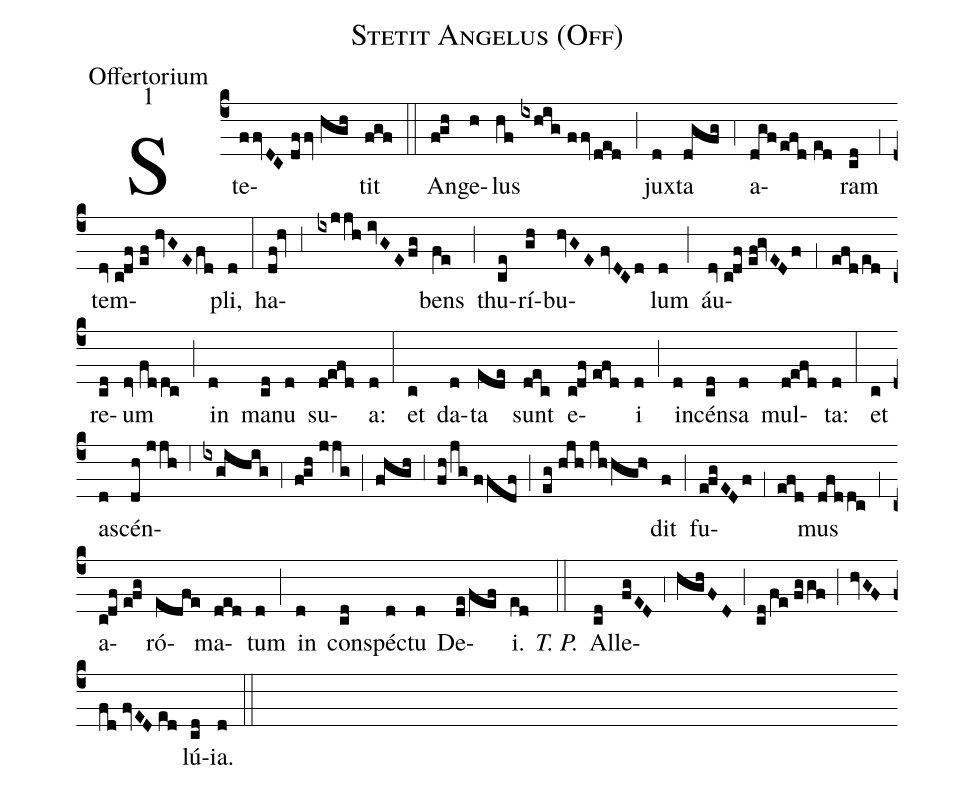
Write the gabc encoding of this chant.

name:Stetit Angelus (Off);
office-part:Offertorium;
mode:1;
%%
(c4) Ste(ffvDC//dffv//hgh)tit(fgf) (::) An(f!gh)ge(h)lus(hf//ixhig//ffv/ded) (;) jux(d)ta(dgfg) (;4) a(dgf/efd//ed)ram(cd) (;1) tem(dv//c!df//ef//hvGE/fd)pli,(d) (:) ha(df!hv;3ixjjh//ivGE/fg)bens(fe) (;) thu(ce)rí(gh)bu(hvGE//fvDCd)lum(d) (;) áu(dv//c!df//ef!gvEDf;1efd/ed)re(cd)um(dv//fddc) (;) in(d) ma(cd)nu(d) su(d!efd)a:(d) (:) et(c) da(d)ta(ede) sunt(dec) e(c!df//efd)i(d) (;) in(d)cén(cd)sa(d) mul(d!efd)ta:(d) (:) et(c) a(d)scén(dh//jjh;6ixgihig;4f!gh//jjg;fhgh;3fh/jg//ffdf;eg//hjh//jhhgh>)dit(f) (;) fu(e!fgEDf;1efd)mus(dfddc) (;1) a(c!df//e!fg)ró(edfe)ma(ded)tum(d) (;) in(d) con(cd)spé(d)ctu(d) De(de/fef)i.(ed) <i>T. P.</i>(::) Al(cd)le(fgED;4hghFD;cd/fe//fggf;hvGF/fd//fvED//ed)lú(cd)ia.(d) (::)
